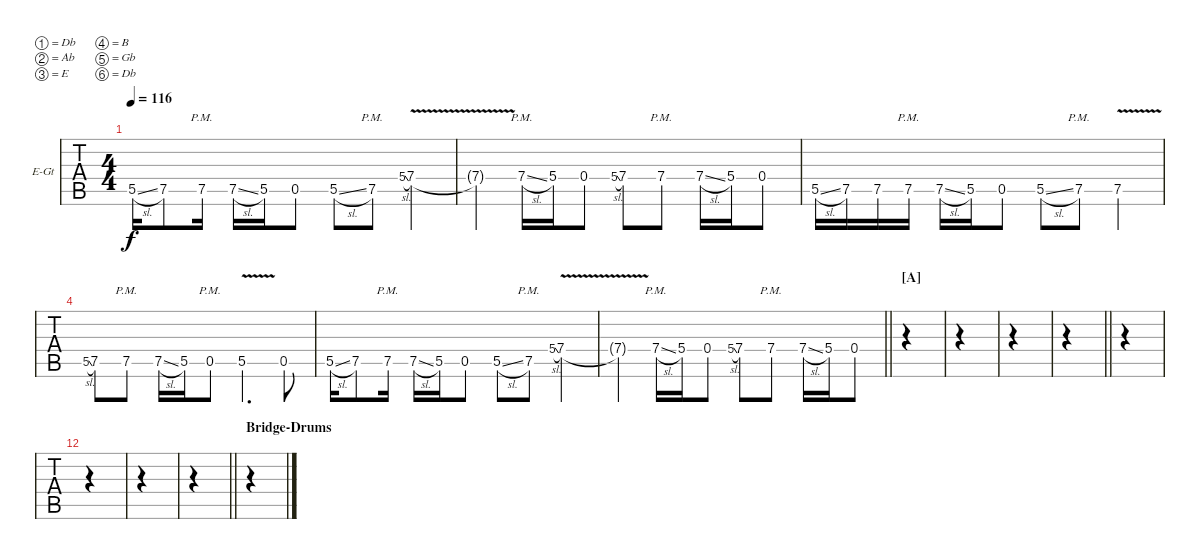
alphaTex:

\bracketExtendMode nobrackets
\firstSystemTrackNameOrientation horizontal
\otherSystemsTrackNameOrientation horizontal
\defaultBarNumberDisplay FirstOfSystem
\track ("guitar 2" "E-Gt") {instrument distortionguitar}
\staff {tabs}
\tuning (Db4 Ab3 E3 B2 Gb2 Db2)
\ts (4 4)
\tempo 116
\clef g2
\ks c
5.5{sl}.16{dy f} 7.5.8 7.5{pm}.16 7.5{sl}.16 5.5.16 0.5.8 5.5{sl}.8 7.5{pm}.8 5.4{sl}.8{gr onbeat} 7.4{v}.4 |
7.4{v t}.4 7.4{sl pm}.16 5.4.16 0.4.8 5.4{sl}.8{gr onbeat} 7.4.8 7.4{pm}.8 7.4{sl}.16 5.4.16 0.4.8 |
5.5{sl}.16 7.5.16 7.5.16 7.5{pm}.16 7.5{sl}.16 5.5.16 0.5.8 5.5{sl}.8 7.5{pm}.8 7.5{v}.4 |
5.5{sl}.8{gr onbeat} 7.5.8 7.5{pm}.8 7.5{sl}.16 5.5.16 0.5{pm}.8 5.5{v}.4{d} 0.5.8 |
5.5{sl}.16 7.5.8 7.5{pm}.16 7.5{sl}.16 5.5.16 0.5.8 5.5{sl}.8 7.5{pm}.8 5.4{sl}.8{gr onbeat} 7.4{v}.4 |
\barLineRight lightlight
7.4{v t}.4 7.4{sl pm}.16 5.4.16 0.4.8 5.4{sl}.8{gr onbeat} 7.4.8 7.4{pm}.8 7.4{sl}.16 5.4.16 0.4.8 |
\section ("A" "")
|
|
|
\barLineRight lightlight
|
|
|
|
\barLineRight lightlight
|
\section ("" "Bridge-Drums")
